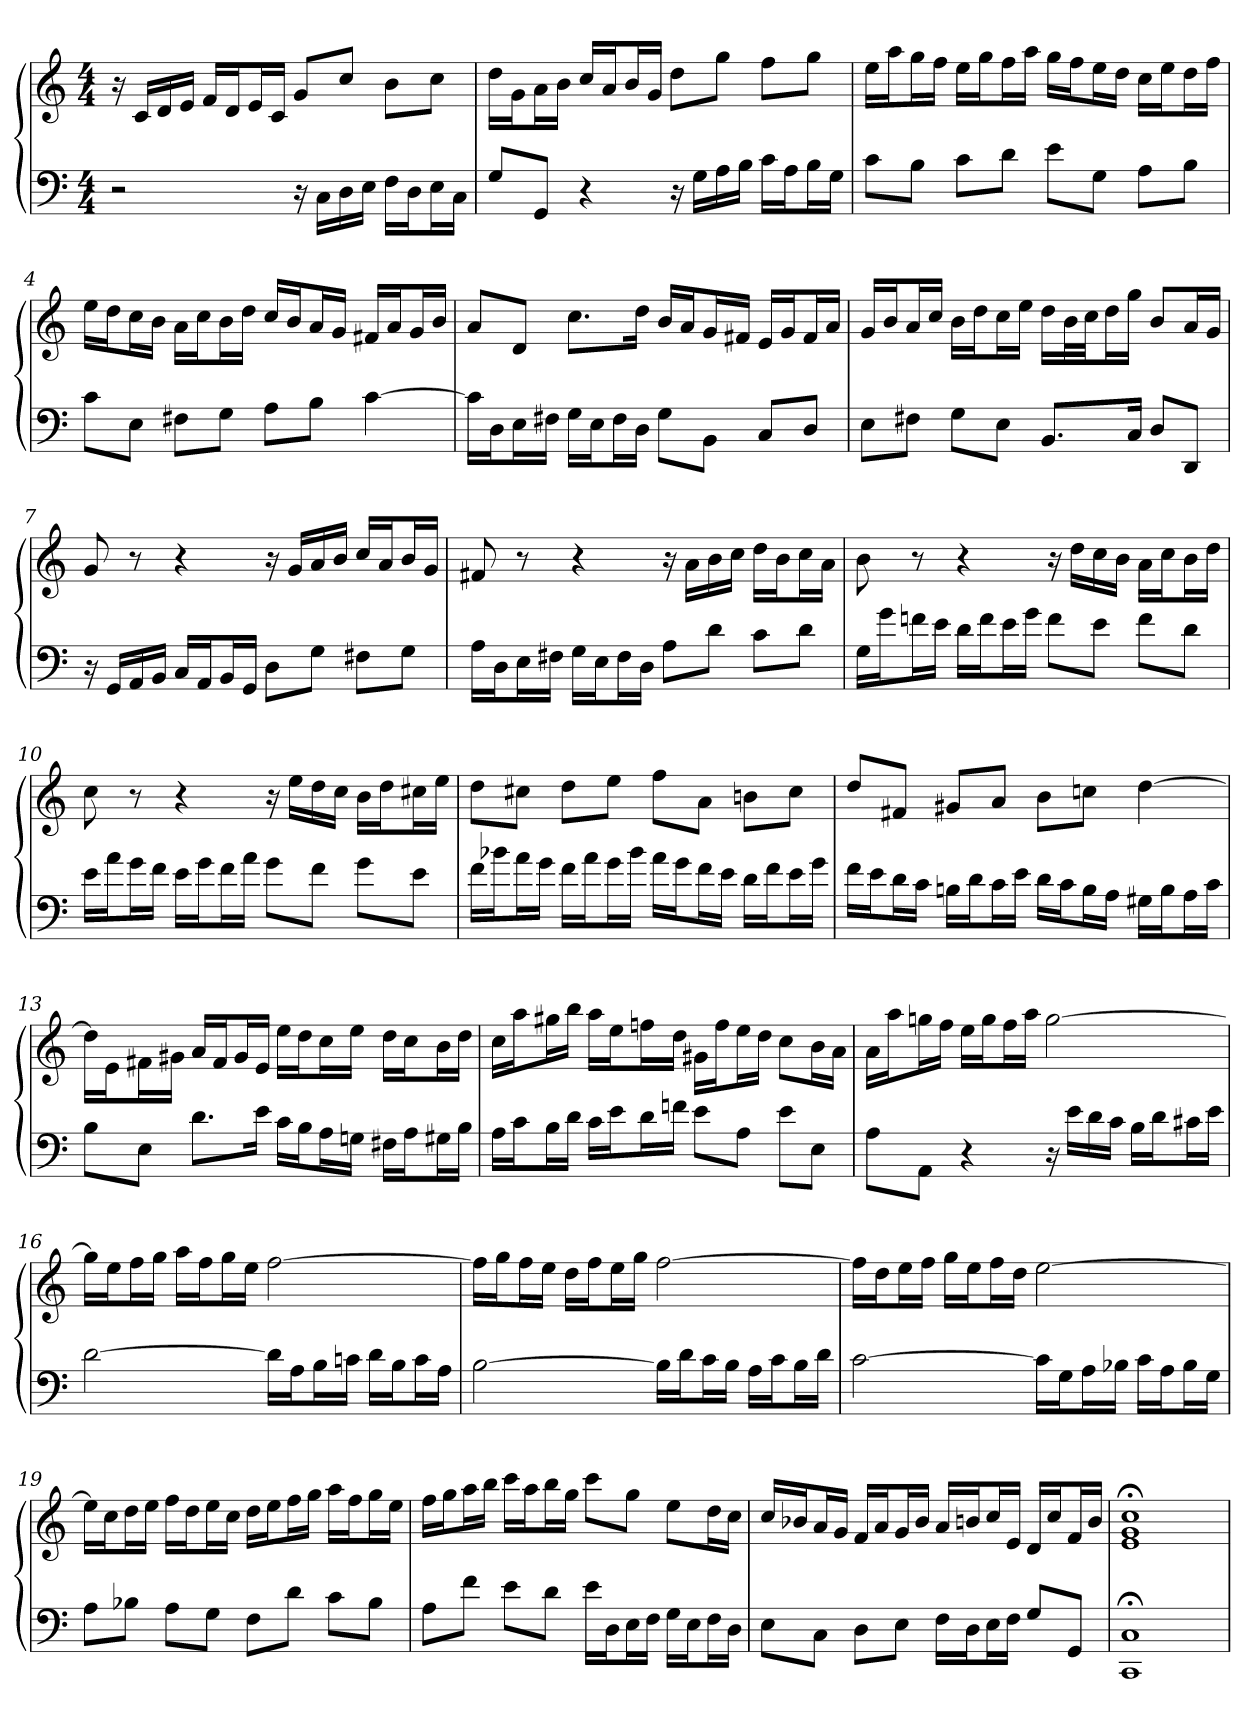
**kern	**kern
*part2	*part1
*staff2	*staff1
*clefF4	*clefG2
*k[]	*k[]
*C:	*C:
*M4/4	*M4/4
=1	=1
2r	16r
.	16c/LL
.	16d/
.	16e/JJ
.	16f/LL
.	16d/J
.	16e/L
.	16c/JJ
16r	8g/L
16C\LL	.
16D\	8cc/J
16E\JJ	.
16F\LL	8b\L
16D\J	.
16E\L	8cc\J
16C\JJ	.
=2	=2
8G/L	16dd\LL
.	16g\J
8GG/J	16a\L
.	16b\JJ
4r	16cc/LL
.	16a/J
.	16b/L
.	16g/JJ
16r	8dd\L
16G\LL	.
16A\	8gg\J
16B\JJ	.
16c\LL	8ff\L
16A\J	.
16B\L	8gg\J
16G\JJ	.
=3	=3
8c\L	16ee\LL
.	16aa\J
8B\J	16gg\L
.	16ff\JJ
8c\L	16ee\LL
.	16gg\J
8d\J	16ff\L
.	16aa\JJ
8e\L	16gg\LL
.	16ff\J
8G\J	16ee\L
.	16dd\JJ
8A\L	16cc\LL
.	16ee\J
8B\J	16dd\L
.	16ff\JJ
=4	=4
8c\L	16ee\LL
.	16dd\J
8E\J	16cc\L
.	16b\JJ
8F#X\L	16a\LL
.	16cc\J
8G\J	16b\L
.	16dd\JJ
8A\L	16cc/LL
.	16b/J
8B\J	16a/L
.	16g/JJ
[4c	16f#X/LL
.	16a/J
.	16g/L
.	16b/JJ
=5	=5
16c\LL]	8a/L
16D\J	.
16E\L	8d/J
16F#X\JJ	.
16G\LL	8.cc\L
16E\J	.
16F#\L	.
16D\JJ	16dd\Jk
8G\L	16b/LL
.	16a/J
8BB\J	16g/L
.	16f#X/JJ
8C/L	16e/LL
.	16g/J
8D/J	16f#/L
.	16a/JJ
=6	=6
8E\L	16g/LL
.	16b/J
8F#X\J	16a/L
.	16cc/JJ
8G\L	16b\LL
.	16dd\J
8E\J	16cc\L
.	16ee\JJ
8.BB/L	16dd\LL
.	32b\L
.	32cc\JJ
.	16dd\L
16C/Jk	16gg\JJ
8D/L	8b/L
8DD/J	16a/L
.	16g/JJ
=7	=7
16r	8g
16GG/LL	.
16AA/	8r
16BB/JJ	.
16C/LL	4r
16AA/J	.
16BB/L	.
16GG/JJ	.
8D\L	16r
.	16g/LL
8G\J	16a/
.	16b/JJ
8F#X\L	16cc/LL
.	16a/J
8G\J	16b/L
.	16g/JJ
=8	=8
16A\LL	8f#X
16D\J	.
16E\L	8r
16F#X\JJ	.
16G\LL	4r
16E\J	.
16F#\L	.
16D\JJ	.
8A\L	16r
.	16a\LL
8d\J	16b\
.	16cc\JJ
8c\L	16dd\LL
.	16b\J
8d\J	16cc\L
.	16a\JJ
=9	=9
16G\LL	8b
16g\J	.
16fn\L	8r
16e\JJ	.
16d\LL	4r
16f\J	.
16e\L	.
16g\JJ	.
8f\L	16r
.	16dd\LL
8e\J	16cc\
.	16b\JJ
8f\L	16a\LL
.	16cc\J
8d\J	16b\L
.	16dd\JJ
=10	=10
16e\LL	8cc
16a\J	.
16g\L	8r
16f\JJ	.
16e\LL	4r
16g\J	.
16f\L	.
16a\JJ	.
8g\L	16r
.	16ee\LL
8f\J	16dd\
.	16cc\JJ
8g\L	16b\LL
.	16dd\J
8e\J	16cc#X\L
.	16ee\JJ
=11	=11
16f\LL	8dd\L
16b-X\J	.
16a\L	8cc#X\J
16g\JJ	.
16f\LL	8dd\L
16a\J	.
16g\L	8ee\J
16b-\JJ	.
16a\LL	8ff\L
16g\J	.
16f\L	8a\J
16e\JJ	.
16d\LL	8bn\L
16f\J	.
16e\L	8cc#\J
16g\JJ	.
=12	=12
16f\LL	8dd/L
16e\J	.
16d\L	8f#X/J
16c\JJ	.
16Bn\LL	8g#X/L
16d\J	.
16c\L	8a/J
16e\JJ	.
16d\LL	8b\L
16c\J	.
16B\L	8ccn\J
16A\JJ	.
16G#X\LL	[4dd
16B\J	.
16A\L	.
16c\JJ	.
=13	=13
8B\L	16dd\LL]
.	16e\J
8E\J	16f#X\L
.	16g#X\JJ
8.d\L	16a/LL
.	16f#/J
.	16g#/L
16e\Jk	16e/JJ
16c\LL	16ee\LL
16B\J	16dd\J
16A\L	16cc\L
16Gn\JJ	16ee\JJ
16F#X\LL	16dd\LL
16A\J	16cc\J
16G#X\L	16b\L
16B\JJ	16dd\JJ
=14	=14
16A\LL	16cc\LL
16c\J	16aa\J
16B\L	16gg#X\L
16d\JJ	16bb\JJ
16c\LL	16aa\LL
16e\J	16ee\J
16d\L	16ffn\L
16fn\JJ	16dd\JJ
8e\L	16g#\LL
.	16ff\J
8A\J	16ee\L
.	16dd\JJ
8e\L	8cc\L
8E\J	16b\L
.	16a\JJ
=15	=15
8A\L	16a\LL
.	16aa\J
8AA\J	16ggn\L
.	16ff\JJ
4r	16ee\LL
.	16gg\J
.	16ff\L
.	16aa\JJ
16r	[2gg
16e\LL	.
16d\	.
16c\JJ	.
16B\LL	.
16d\J	.
16c#X\L	.
16e\JJ	.
=16	=16
[2d	16gg\LL]
.	16ee\J
.	16ff\L
.	16gg\JJ
.	16aa\LL
.	16ff\J
.	16gg\L
.	16ee\JJ
16d\LL]	[2ff
16A\J	.
16B\L	.
16cn\JJ	.
16d\LL	.
16B\J	.
16c\L	.
16A\JJ	.
=17	=17
[2B	16ff\LL]
.	16gg\J
.	16ff\L
.	16ee\JJ
.	16dd\LL
.	16ff\J
.	16ee\L
.	16gg\JJ
16B\LL]	[2ff
16d\J	.
16c\L	.
16B\JJ	.
16A\LL	.
16c\J	.
16B\L	.
16d\JJ	.
=18	=18
[2c	16ff\LL]
.	16dd\J
.	16ee\L
.	16ff\JJ
.	16gg\LL
.	16ee\J
.	16ff\L
.	16dd\JJ
16c\LL]	[2ee
16G\J	.
16A\L	.
16B-X\JJ	.
16c\LL	.
16A\J	.
16B-\L	.
16G\JJ	.
=19	=19
8A\L	16ee\LL]
.	16cc\J
8B-X\J	16dd\L
.	16ee\JJ
8A\L	16ff\LL
.	16dd\J
8G\J	16ee\L
.	16cc\JJ
8F\L	16dd\LL
.	16ee\J
8d\J	16ff\L
.	16gg\JJ
8c\L	16aa\LL
.	16ff\J
8B-\J	16gg\L
.	16ee\JJ
=20	=20
8A\L	16ff\LL
.	16gg\J
8f\J	16aa\L
.	16bb\JJ
8e\L	16ccc\LL
.	16aa\J
8d\J	16bb\L
.	16gg\JJ
16e\LL	8ccc\L
16D\J	.
16E\L	8gg\J
16F\JJ	.
16G\LL	8ee\L
16E\J	.
16F\L	16dd\L
16D\JJ	16cc\JJ
=21	=21
8E\L	16cc/LL
.	16b-X/J
8C\J	16a/L
.	16g/JJ
8D\L	16f/LL
.	16a/J
8E\J	16g/L
.	16b-/JJ
16F\LL	16a/LL
16D\J	16bn/J
16E\L	16cc/L
16F\JJ	16e/JJ
8G/L	16d/LL
.	16cc/J
8GG/J	16f/L
.	16b/JJ
=22	=22
1CC;< 1C;<	1e;< 1g;< 1cc;<
=	=
*-	*-
